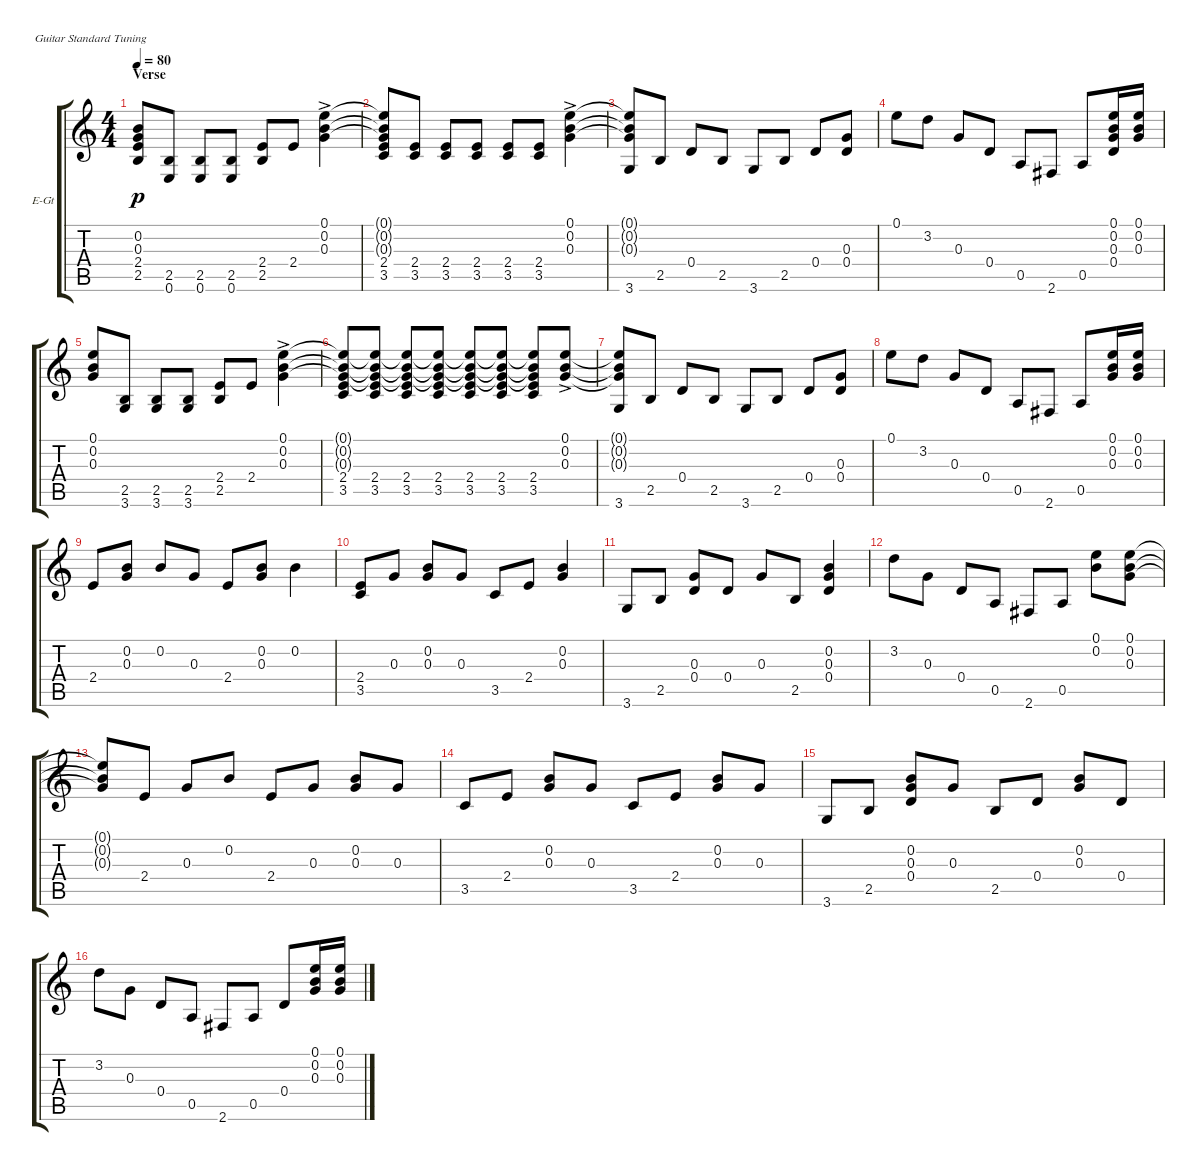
\defaultSystemsLayout 4
\bracketExtendMode groupsimilarinstruments
\firstSystemTrackNameOrientation horizontal
\otherSystemsTrackNameOrientation horizontal
\track ("Dolores" "E-Gt") {instrument electricguitarclean}
\staff {score tabs}
\tuning (E4 B3 G3 D3 A2 E2)
\ts (4 4)
\section ("" "Verse")
\tempo 80
\clef g2
\ks c
(2.5 2.4 0.3 0.2).8{dy p} (0.6 2.5).8 (2.5 0.6).8 (0.6 2.5).8 (2.5 2.4).8 2.4.8 (0.3{ac} 0.2{ac} 0.1{ac}).4 |
(3.5 2.4 0.3{t} 0.2{t} 0.1{t}).8 (3.5 2.4).8 (3.5 2.4).8 (3.5 2.4).8 (3.5 2.4).8 (3.5 2.4).8 (0.3{ac} 0.2{ac} 0.1{ac}).4 |
(0.3{t} 0.2{t} 0.1{t} 3.6).8 2.5.8 0.4.8 2.5.8 3.6.8 2.5.8 0.4.8 (0.4 0.3).8 |
0.1.8 3.2.8 0.3.8 0.4.8 0.5.8 2.6.8 0.5.8 (0.4 0.3 0.2 0.1).16 (0.3 0.2 0.1).16 |
(0.3 0.2 0.1).8 (3.6 2.5).8 (2.5 3.6).8 (3.6 2.5).8 (2.5 2.4).8 2.4.8 (0.3{ac} 0.2{ac} 0.1{ac}).4 |
(0.1{t} 0.2{t} 0.3{t} 2.4 3.5).8 (0.1{t} 0.2{t} 0.3{t} 2.4 3.5).8 (0.1{t} 0.2{t} 0.3{t} 2.4 3.5).8 (0.1{t} 0.2{t} 0.3{t} 2.4 3.5).8 (0.1{t} 0.2{t} 0.3{t} 2.4 3.5).8 (0.1{t} 0.2{t} 0.3{t} 2.4 3.5).8 (0.1{t} 0.2{t} 0.3{t} 2.4 3.5).8 (0.3{ac} 0.2{ac} 0.1{ac}).8 |
(0.1{t} 0.2{t} 0.3{t} 3.6).8 2.5.8 0.4.8 2.5.8 3.6.8 2.5.8 0.4.8 (0.4 0.3).8 |
0.1.8 3.2.8 0.3.8 0.4.8 0.5.8 2.6.8 0.5.8 (0.3 0.2 0.1).16 (0.1 0.2 0.3).16 |
2.4.8 (0.3 0.2).8 0.2.8 0.3.8 2.4.8 (0.3 0.2).8 0.2.4 |
(3.5 2.4).8 0.3.8 (0.3 0.2).8 0.3.8 3.5.8 2.4.8 (0.3 0.2).4 |
3.6.8 2.5.8 (0.4 0.3).8 0.4.8 0.3.8 2.5.8 (0.4 0.3 0.2).4 |
3.2.8 0.3.8 0.4.8 0.5.8 2.6.8 0.5.8 (0.1 0.2).8 (0.1 0.2 0.3).8 |
(0.3{t} 0.2{t} 0.1{t}).8 2.4.8 0.3.8 0.2.8 2.4.8 0.3.8 (0.3 0.2).8 0.3.8 |
3.5.8 2.4.8 (0.3 0.2).8 0.3.8 3.5.8 2.4.8 (0.3 0.2).8 0.3.8 |
3.6.8 2.5.8 (0.4 0.3 0.2).8 0.3.8 2.5.8 0.4.8 (0.3 0.2).8 0.4.8 |
3.2.8 0.3.8 0.4.8 0.5.8 2.6.8 0.5.8 0.4.8 (0.3 0.2 0.1).16 (0.1 0.2 0.3).16
